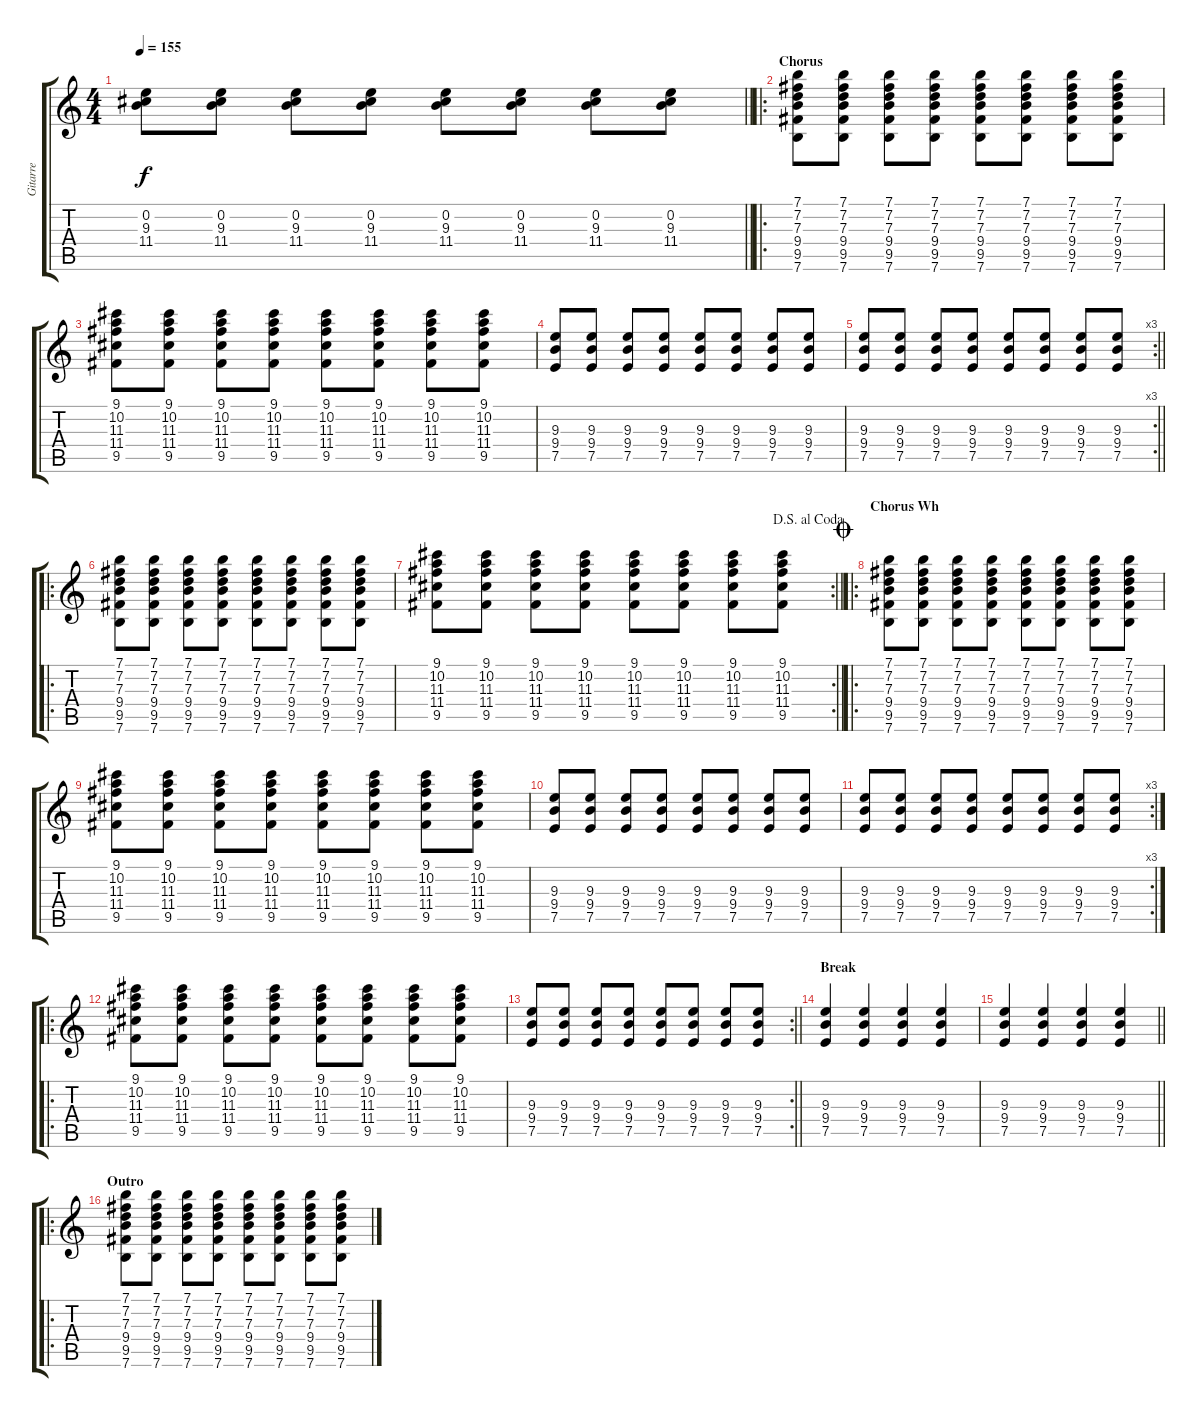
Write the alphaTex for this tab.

\track ("Gitarre" "Gitarre") {instrument electricguitarclean}
\staff {score tabs}
\tuning (E4 B3 G3 D3 A2 E2) {hide}
\ts (4 4)
\tempo 155
\clef g2
\barLineRight lightlight
\ks c
(0.2 9.3 11.4).8{dy f} (0.2 9.3 11.4).8 (0.2 9.3 11.4).8 (0.2 9.3 11.4).8 (0.2 9.3 11.4).8 (0.2 9.3 11.4).8 (0.2 9.3 11.4).8 (0.2 9.3 11.4).8 |
\ro
\section ("" "Chorus")
(7.1 7.2 7.3 9.4 9.5 7.6).8 (7.1 7.2 7.3 9.4 9.5 7.6).8 (7.1 7.2 7.3 9.4 9.5 7.6).8 (7.1 7.2 7.3 9.4 9.5 7.6).8 (7.1 7.2 7.3 9.4 9.5 7.6).8 (7.1 7.2 7.3 9.4 9.5 7.6).8 (7.1 7.2 7.3 9.4 9.5 7.6).8 (7.1 7.2 7.3 9.4 9.5 7.6).8 |
(9.1 10.2 11.3 11.4 9.5).8 (9.1 10.2 11.3 11.4 9.5).8 (9.1 10.2 11.3 11.4 9.5).8 (9.1 10.2 11.3 11.4 9.5).8 (9.1 10.2 11.3 11.4 9.5).8 (9.1 10.2 11.3 11.4 9.5).8 (9.1 10.2 11.3 11.4 9.5).8 (9.1 10.2 11.3 11.4 9.5).8 |
(9.3 9.4 7.5).8 (9.3 9.4 7.5).8 (9.3 9.4 7.5).8 (9.3 9.4 7.5).8 (9.3 9.4 7.5).8 (9.3 9.4 7.5).8 (9.3 9.4 7.5).8 (9.3 9.4 7.5).8 |
\rc 3
\barLineRight lightlight
(9.3 9.4 7.5).8 (9.3 9.4 7.5).8 (9.3 9.4 7.5).8 (9.3 9.4 7.5).8 (9.3 9.4 7.5).8 (9.3 9.4 7.5).8 (9.3 9.4 7.5).8 (9.3 9.4 7.5).8 |
\ro
(7.1 7.2 7.3 9.4 9.5 7.6).8 (7.1 7.2 7.3 9.4 9.5 7.6).8 (7.1 7.2 7.3 9.4 9.5 7.6).8 (7.1 7.2 7.3 9.4 9.5 7.6).8 (7.1 7.2 7.3 9.4 9.5 7.6).8 (7.1 7.2 7.3 9.4 9.5 7.6).8 (7.1 7.2 7.3 9.4 9.5 7.6).8 (7.1 7.2 7.3 9.4 9.5 7.6).8 |
\rc 2
\jump dalsegnoalcoda
\barLineRight lightlight
(9.1 10.2 11.3 11.4 9.5).8 (9.1 10.2 11.3 11.4 9.5).8 (9.1 10.2 11.3 11.4 9.5).8 (9.1 10.2 11.3 11.4 9.5).8 (9.1 10.2 11.3 11.4 9.5).8 (9.1 10.2 11.3 11.4 9.5).8 (9.1 10.2 11.3 11.4 9.5).8 (9.1 10.2 11.3 11.4 9.5).8 |
\ro
\section ("" "Chorus Wh")
\jump coda
(7.1 7.2 7.3 9.4 9.5 7.6).8 (7.1 7.2 7.3 9.4 9.5 7.6).8 (7.1 7.2 7.3 9.4 9.5 7.6).8 (7.1 7.2 7.3 9.4 9.5 7.6).8 (7.1 7.2 7.3 9.4 9.5 7.6).8 (7.1 7.2 7.3 9.4 9.5 7.6).8 (7.1 7.2 7.3 9.4 9.5 7.6).8 (7.1 7.2 7.3 9.4 9.5 7.6).8 |
(9.1 10.2 11.3 11.4 9.5).8 (9.1 10.2 11.3 11.4 9.5).8 (9.1 10.2 11.3 11.4 9.5).8 (9.1 10.2 11.3 11.4 9.5).8 (9.1 10.2 11.3 11.4 9.5).8 (9.1 10.2 11.3 11.4 9.5).8 (9.1 10.2 11.3 11.4 9.5).8 (9.1 10.2 11.3 11.4 9.5).8 |
(9.3 9.4 7.5).8 (9.3 9.4 7.5).8 (9.3 9.4 7.5).8 (9.3 9.4 7.5).8 (9.3 9.4 7.5).8 (9.3 9.4 7.5).8 (9.3 9.4 7.5).8 (9.3 9.4 7.5).8 |
\rc 3
(9.3 9.4 7.5).8 (9.3 9.4 7.5).8 (9.3 9.4 7.5).8 (9.3 9.4 7.5).8 (9.3 9.4 7.5).8 (9.3 9.4 7.5).8 (9.3 9.4 7.5).8 (9.3 9.4 7.5).8 |
\ro
(9.1 10.2 11.3 11.4 9.5).8 (9.1 10.2 11.3 11.4 9.5).8 (9.1 10.2 11.3 11.4 9.5).8 (9.1 10.2 11.3 11.4 9.5).8 (9.1 10.2 11.3 11.4 9.5).8 (9.1 10.2 11.3 11.4 9.5).8 (9.1 10.2 11.3 11.4 9.5).8 (9.1 10.2 11.3 11.4 9.5).8 |
\rc 2
\barLineRight lightlight
(9.3 9.4 7.5).8 (9.3 9.4 7.5).8 (9.3 9.4 7.5).8 (9.3 9.4 7.5).8 (9.3 9.4 7.5).8 (9.3 9.4 7.5).8 (9.3 9.4 7.5).8 (9.3 9.4 7.5).8 |
\section ("" "Break")
(9.3 9.4 7.5).4 (9.3 9.4 7.5).4 (9.3 9.4 7.5).4 (9.3 9.4 7.5).4 |
\barLineRight lightlight
(9.3 9.4 7.5).4 (9.3 9.4 7.5).4 (9.3 9.4 7.5).4 (9.3 9.4 7.5).4 |
\ro
\section ("" "Outro")
(7.1 7.2 7.3 9.4 9.5 7.6).8 (7.1 7.2 7.3 9.4 9.5 7.6).8 (7.1 7.2 7.3 9.4 9.5 7.6).8 (7.1 7.2 7.3 9.4 9.5 7.6).8 (7.1 7.2 7.3 9.4 9.5 7.6).8 (7.1 7.2 7.3 9.4 9.5 7.6).8 (7.1 7.2 7.3 9.4 9.5 7.6).8 (7.1 7.2 7.3 9.4 9.5 7.6).8
